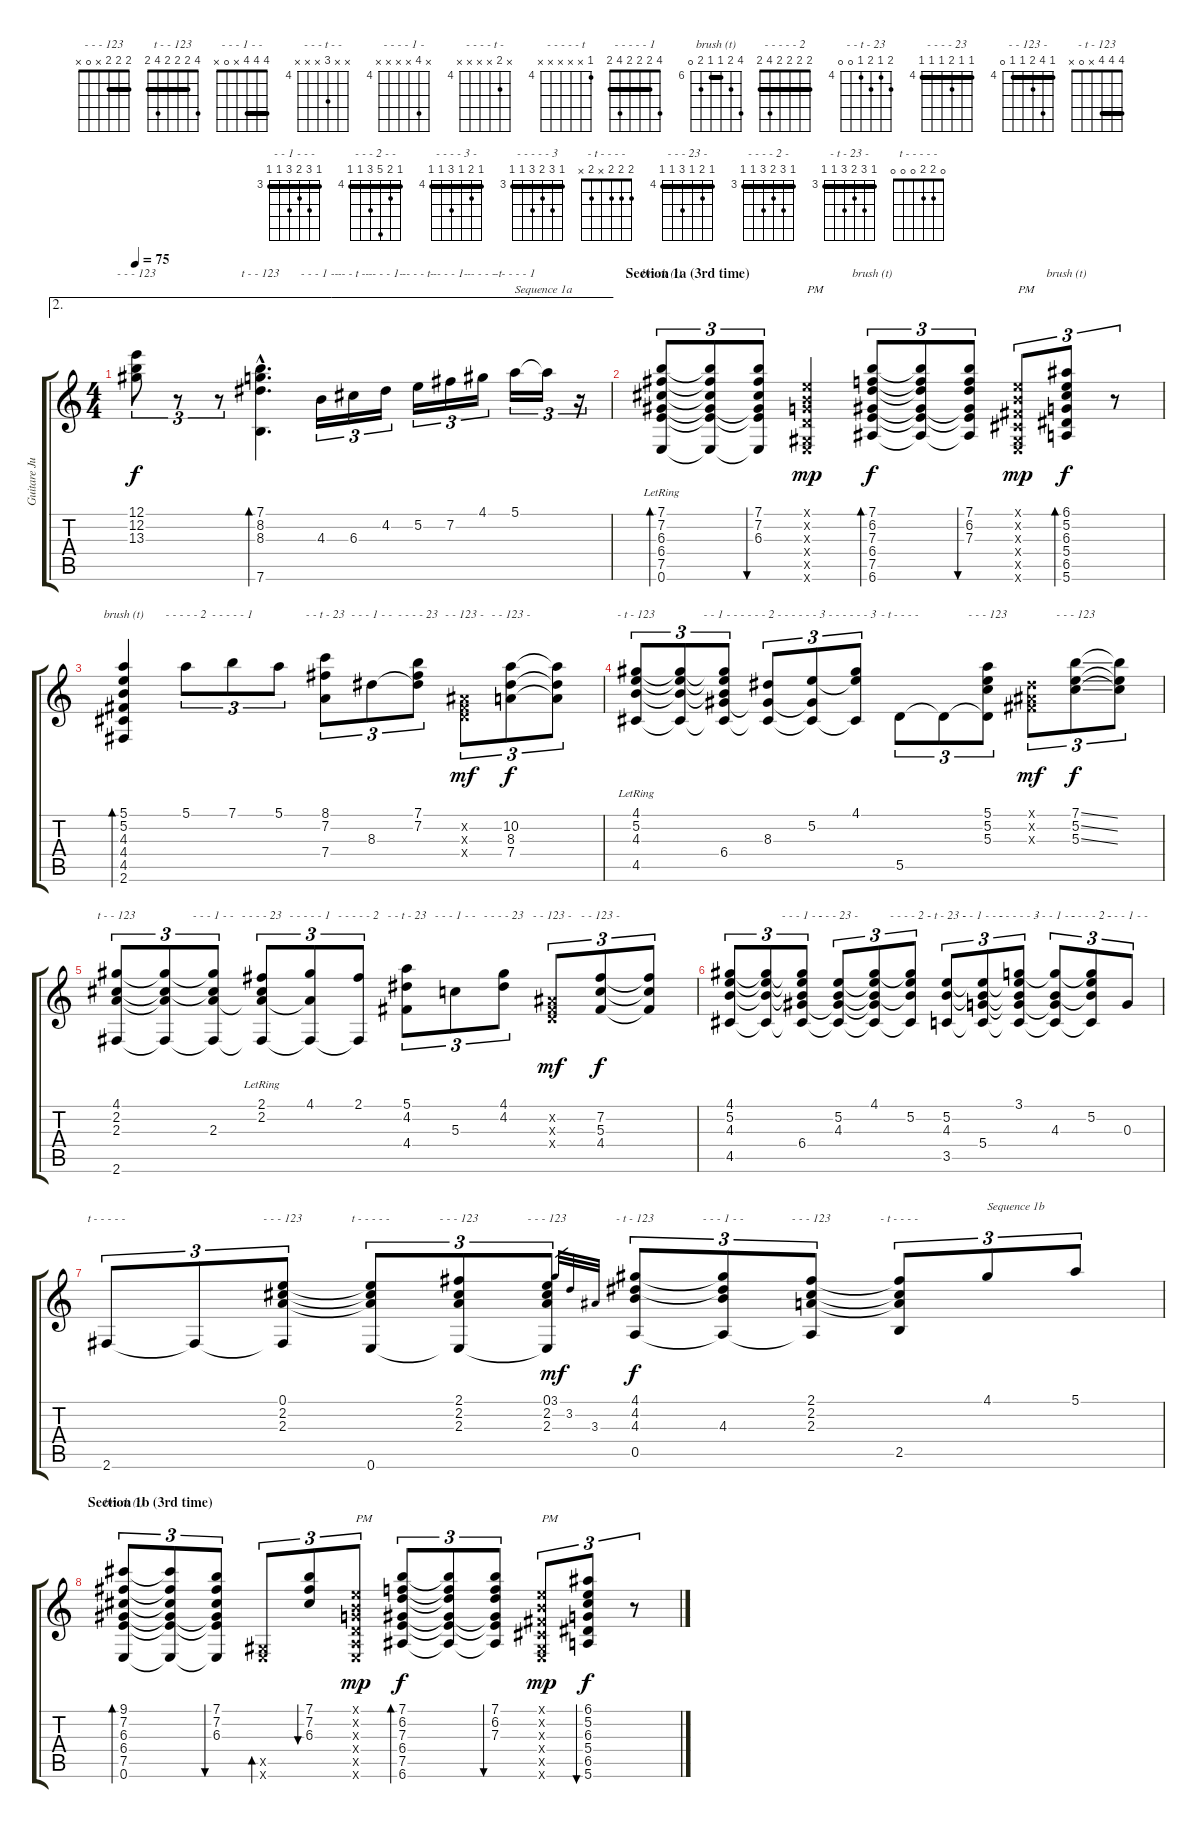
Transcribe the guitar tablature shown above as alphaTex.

\track ("Guitare Juillet 2000" "Guitare Ju") {instrument acousticguitarnylon}
\staff {score tabs}
\tuning (E4 B3 G3 D3 A2 E2) {hide}
\chord ("- - - 123" 12 12 13 x x x) {firstfret 12 barre 12}
\chord ("t - - 123" 7 8 8 x x 7) {firstfret 7 barre 7}
\chord ("- - - 1 - -" x x 4 x x x) {firstfret 4}
\chord ("- - - t - -" x x 6 x x x) {firstfret 4}
\chord ("- - - - 1 -" x 4 x x x x) {firstfret 4}
\chord ("- - - - t -" x 5 x x x x) {firstfret 4}
\chord ("- - - - 1 -" x 7 x x x x) {firstfret 4}
\chord ("- - - - - t" 4 x x x x x) {firstfret 4}
\chord ("- - - - - 1" 5 x x x x x) {firstfret 4}
\chord ("brush (t)" 7 7 6 6 7 0) {firstfret 6 barre (6 7)}
\chord ("brush (t)" 7 6 7 6 7 6) {firstfret 6 barre 6}
\chord ("brush (t)" 6 5 6 5 6 5) {firstfret 5 barre 5}
\chord ("brush (t)" 5 5 4 4 4 2) {barre (4 5)}
\chord ("- - - - - 2" 5 x x x x x) {firstfret 5}
\chord ("- - - - - 1" 7 x x x x x) {firstfret 5}
\chord ("- - t - 23" 8 7 8 7 0 0) {firstfret 7}
\chord ("- - - 1 - -" x x 8 x x x) {firstfret 7}
\chord ("- - - - 23" 7 7 8 7 7 7) {firstfret 7 barre 7}
\chord ("- - 123 -" 7 7 8 7 7 7) {firstfret 7 barre 7}
\chord ("- - 123 -" 7 10 8 7 7 7) {firstfret 7 barre 7}
\chord ("- t - 123" 4 5 4 6 4 4) {firstfret 4 barre 4}
\chord ("- - 1 - - -" 4 5 4 6 4 4) {firstfret 4 barre 4}
\chord ("- - - 2 - -" 4 5 8 6 4 4) {firstfret 4 barre 4}
\chord ("- - - - 3 -" 4 5 4 6 4 4) {firstfret 4 barre 4}
\chord ("- - - - - 3" 4 5 4 6 4 4) {firstfret 4 barre 4}
\chord ("- t - - - -" 5 5 5 6 5 5) {firstfret 5 barre 5}
\chord ("- - - 123" 5 5 5 6 5 5) {firstfret 5 barre 5}
\chord ("- - - 123" 7 5 5 6 5 5) {firstfret 5 barre 5}
\chord ("t - - 123" 4 2 2 2 4 2) {barre 2}
\chord ("- - - 1 - -" 4 2 2 2 4 2) {barre 2}
\chord ("- - - - 23" 2 2 2 2 4 2) {barre 2}
\chord ("- - - - - 1" 4 2 2 2 4 2) {barre 2}
\chord ("- - - - - 2" 2 2 2 2 4 2) {barre 2}
\chord ("- - t - 23" 5 4 5 4 0 0) {firstfret 4}
\chord ("- - - 1 - -" x x 5 x x x) {firstfret 4}
\chord ("- - - - 23" 4 4 5 4 4 4) {firstfret 4 barre 4}
\chord ("- - 123 -" 4 4 5 4 4 4) {firstfret 4 barre 4}
\chord ("- - 123 -" 4 7 5 4 4 0) {firstfret 4 barre 4}
\chord ("- - - 1 - -" 4 5 4 6 4 4) {firstfret 4 barre 4}
\chord ("- - - 23 -" 4 5 4 6 4 4) {firstfret 4 barre 4}
\chord ("- - - - 2 -" 4 5 4 6 4 4) {firstfret 4 barre 4}
\chord ("- t - 23 -" 3 5 4 5 3 3) {firstfret 3 barre 3}
\chord ("- - 1 - - -" 3 5 4 5 3 3) {firstfret 3 barre 3}
\chord ("- - - - - 3" 3 5 4 5 3 3) {firstfret 3 barre 3}
\chord ("- - - 1 - -" 3 5 4 5 3 3) {firstfret 3 barre 3}
\chord ("- - - - 2 -" 3 5 4 5 3 3) {firstfret 3 barre 3}
\chord ("- - - 1 - -" x x 0 x x x)
\chord ("t - - - - -" 0 2 2 0 0 2)
\chord ("- - - 123" 0 2 2 0 0 2)
\chord ("t - - - - -" 0 2 2 0 0 0)
\chord ("- - - 123" 2 2 2 0 0 0)
\chord ("- - - 123" 0 2 2 0 0 0)
\chord ("- t - 123" 4 4 4 x 0 x) {barre 4}
\chord ("- - - 1 - -" 4 4 4 x 0 x) {barre 4}
\chord ("- - - 123" 2 2 2 x 0 x) {barre 2}
\chord ("- t - - - -" 2 2 2 x 2 x)
\chord ("brush (t)" 9 7 6 6 7 0) {firstfret 6 barre 6}
\ae 2
\ts (4 4)
\tempo 75
\clef g2
\ks c
(12.1 12.2 13.3).8{tu (3 2) ch "- - - 123" dy f} r.8{tu (3 2)} r.8{tu (3 2)} (7.1{hac} 8.2{hac} 8.3{hac} 7.6{hac}).4{d bd 240 ch "t - - 123"} 4.3.16{tu (3 2) ch "- - - 1 - -"} 6.3.16{tu (3 2) ch "- - - t - -"} 4.2.16{tu (3 2) ch "- - - - 1 -"} 5.2.16{tu (3 2) ch "- - - - t -"} 7.2.16{tu (3 2) ch "- - - - 1 -"} 4.1.16{tu (3 2) ch "- - - - - t"} 5.1.16{tu (3 2) ch "- - - - - 1" txt "Sequence 1a"} 5.1{t}.16{tu (3 2)} r.16{tu (3 2)} |
\section ("" "Section 1a (3rd time)")
(7.1 7.2 6.3 6.4 7.5 0.6{lr}).8{tu (3 2) bd 60 ch "brush (t)"} (7.1{t} 7.2{t} 6.3{t} 6.4{t} 7.5{t} 0.6{t}).8{tu (3 2)} (7.1 7.2 6.3 6.4{t} 7.5{t} 0.6{t}).8{tu (3 2) bu 60} (0.1{x} 0.2{x} 0.3{x} 0.4{x} -1.5{x} 0.6{x}).4{txt "PM" dy mp} (7.1 6.2 7.3 6.4 7.5 6.6).8{tu (3 2) bd 60 ch "brush (t)" dy f} (7.1{t} 6.2{t} 7.3{t} 6.4{t} 7.5{t} 6.6{t}).8{tu (3 2)} (7.1 6.2 7.3 6.4{t} 7.5{t} 6.6{t}).8{tu (3 2) bu 60} (0.1{x} 0.2{x} -1.3{x} -1.4{x} -1.5{x} 0.6{x}).8{tu (3 2) txt "PM" dy mp} (6.1 5.2 6.3 5.4 6.5 5.6).8{tu (3 2) bd 60 ch "brush (t)" dy f} r.8{tu (3 2)} |
(5.1 5.2 4.3 4.4 4.5 2.6).4{bd 120 ch "brush (t)"} 5.1.8{tu (3 2) ch "- - - - - 2"} 7.1.8{tu (3 2) ch "- - - - - 1"} 5.1.8{tu (3 2)} (8.1 7.2 7.4).8{tu (3 2) ch "- - t - 23"} 8.3.8{tu (3 2) ch "- - - 1 - -"} (7.1 7.2 8.3{t}).8{tu (3 2) ch "- - - - 23"} (-1.2{x} -1.3{x} 0.4{x}).8{tu (3 2) ch "- - 123 -" dy mf} (10.2 8.3 7.4).8{tu (3 2) ch "- - 123 -" dy f} (10.2{t} 8.3{t} 7.4{t}).8{tu (3 2)} |
(4.1{lr} 5.2 4.3 4.5).8{tu (3 2) ch "- t - 123"} (4.1{t} 5.2{t} 4.3{t} 4.5{t}).8{tu (3 2)} (4.1{t} 5.2{t} 4.3{t} 6.4 4.5{t}).8{tu (3 2) ch "- - 1 - - -"} (8.3 6.4{t} 4.5{t}).8{tu (3 2) ch "- - - 2 - -"} (5.2 6.4{t} 4.5{t}).8{tu (3 2) ch "- - - - 3 -"} (4.1 5.2{t} 4.5{t}).8{tu (3 2) ch "- - - - - 3"} 5.5.8{tu (3 2) ch "- t - - - -"} 5.5{t}.8{tu (3 2)} (5.1 5.2 5.3 5.5{t}).8{tu (3 2) ch "- - - 123"} (-1.1{x} -1.2{x} -1.3{x}).8{tu (3 2) dy mf} (7.1{ss} 5.2{ss} 5.3{ss}).8{tu (3 2) ch "- - - 123" dy f} (7.1{t} 5.2{t} 5.3{t}).8{tu (3 2)} |
(4.1 2.2 2.3 2.6).8{tu (3 2) ch "t - - 123"} (4.1{t} 2.2{t} 2.3{t} 2.6{t}).8{tu (3 2)} (4.1{t} 2.2{t} 2.3 2.6{t}).8{tu (3 2) ch "- - - 1 - -"} (2.1 2.2{lr} 2.3{t} 2.6{t}).8{tu (3 2) ch "- - - - 23"} (4.1 2.3{t} 2.6{t}).8{tu (3 2) ch "- - - - - 1"} (2.1 2.6{t}).8{tu (3 2) ch "- - - - - 2"} (5.1 4.2 4.4).8{tu (3 2) ch "- - t - 23"} 5.3.8{tu (3 2) ch "- - - 1 - -"} (4.1 4.2).8{tu (3 2) ch "- - - - 23"} (-1.2{x} -1.3{x} 0.4{x}).8{tu (3 2) ch "- - 123 -" dy mf} (7.2 5.3 4.4).8{tu (3 2) ch "- - 123 -" dy f} (7.2{t} 5.3{t} 4.4{t}).8{tu (3 2)} |
(4.1 5.2 4.3 4.5).8{tu (3 2)} (4.1{t} 5.2{t} 4.3{t} 4.5{t}).8{tu (3 2)} (4.1{t} 5.2{t} 4.3{t} 6.4 4.5{t}).8{tu (3 2) ch "- - - 1 - -"} (5.2 4.3 6.4{t} 4.5{t}).8{tu (3 2) ch "- - - 23 -"} (4.1 5.2{t} 4.3{t} 6.4{t} 4.5{t}).8{tu (3 2)} (4.1{t} 5.2 4.3{t} 4.5{t}).8{tu (3 2) ch "- - - - 2 -"} (5.2 4.3 3.5).8{tu (3 2) ch "- t - 23 -"} (5.2{t} 4.3{t} 5.4 3.5{t}).8{tu (3 2) ch "- - 1 - - -"} (3.1 5.2{t} 4.3{t} 5.4{t} 3.5{t}).8{tu (3 2) ch "- - - - - 3"} (3.1{t} 4.3 5.4{t} 3.5{t}).8{tu (3 2) ch "- - - 1 - -"} (3.1{t} 5.2 4.3{t} 3.5{t}).8{tu (3 2) ch "- - - - 2 -"} 0.3.8{tu (3 2) ch "- - - 1 - -"} |
2.6.8{tu (3 2) ch "t - - - - -"} 2.6{t}.8{tu (3 2)} (0.1 2.2 2.3 2.6{t}).8{tu (3 2) ch "- - - 123"} (0.1{t} 2.2{t} 2.3{t} 0.6).8{tu (3 2) ch "t - - - - -"} (2.1 2.2 2.3 0.6{t}).8{tu (3 2) ch "- - - 123"} (0.1 2.2 2.3 0.6{t}).8{tu (3 2) ch "- - - 123"} 3.1.32{gr dy mf} 3.2.32{gr} 3.3.32{gr} (4.1 4.2 4.3 0.5).8{tu (3 2) ch "- t - 123" dy f} (4.1{t} 4.2{t} 4.3 0.5{t}).8{tu (3 2) ch "- - - 1 - -"} (2.1 2.2 2.3 0.5{t}).8{tu (3 2) ch "- - - 123"} (2.1{t} 2.2{t} 2.3{t} 2.5).8{tu (3 2) ch "- t - - - -"} 4.1.8{tu (3 2) txt "Sequence 1b"} 5.1.8{tu (3 2)} |
\section ("" "Section 1b (3rd time)")
(9.1 7.2 6.3 6.4 7.5 0.6).8{tu (3 2) bd 60 ch "brush (t)"} (9.1{t} 7.2{t} 6.3{t} 6.4{t} 7.5{t} 0.6{t}).8{tu (3 2)} (7.1 7.2 6.3 6.4{t} 7.5{t} 0.6{t}).8{tu (3 2) bu 60} (-1.5{x} 0.6{x}).8{tu (3 2) bd 60} (7.1 7.2 6.3).8{tu (3 2) bu 60} (0.1{x} 0.2{x} 0.3{x} 0.4{x} 0.5{x} 0.6{x}).8{tu (3 2) txt "PM" dy mp} (7.1 6.2 7.3 6.4 7.5 6.6).8{tu (3 2) bd 120 dy f} (7.1{t} 6.2{t} 7.3{t} 6.4{t} 7.5{t} 6.6{t}).8{tu (3 2)} (7.1 6.2 7.3 6.4{t} 7.5{t} 6.6{t}).8{tu (3 2) bu 60} (0.1{x} 0.2{x} -1.3{x} -1.4{x} -1.5{x} 0.6{x}).8{tu (3 2) txt "PM" dy mp} (6.1 5.2 6.3 5.4 6.5 5.6).8{tu (3 2) bu 60 dy f} r.8{tu (3 2)}
